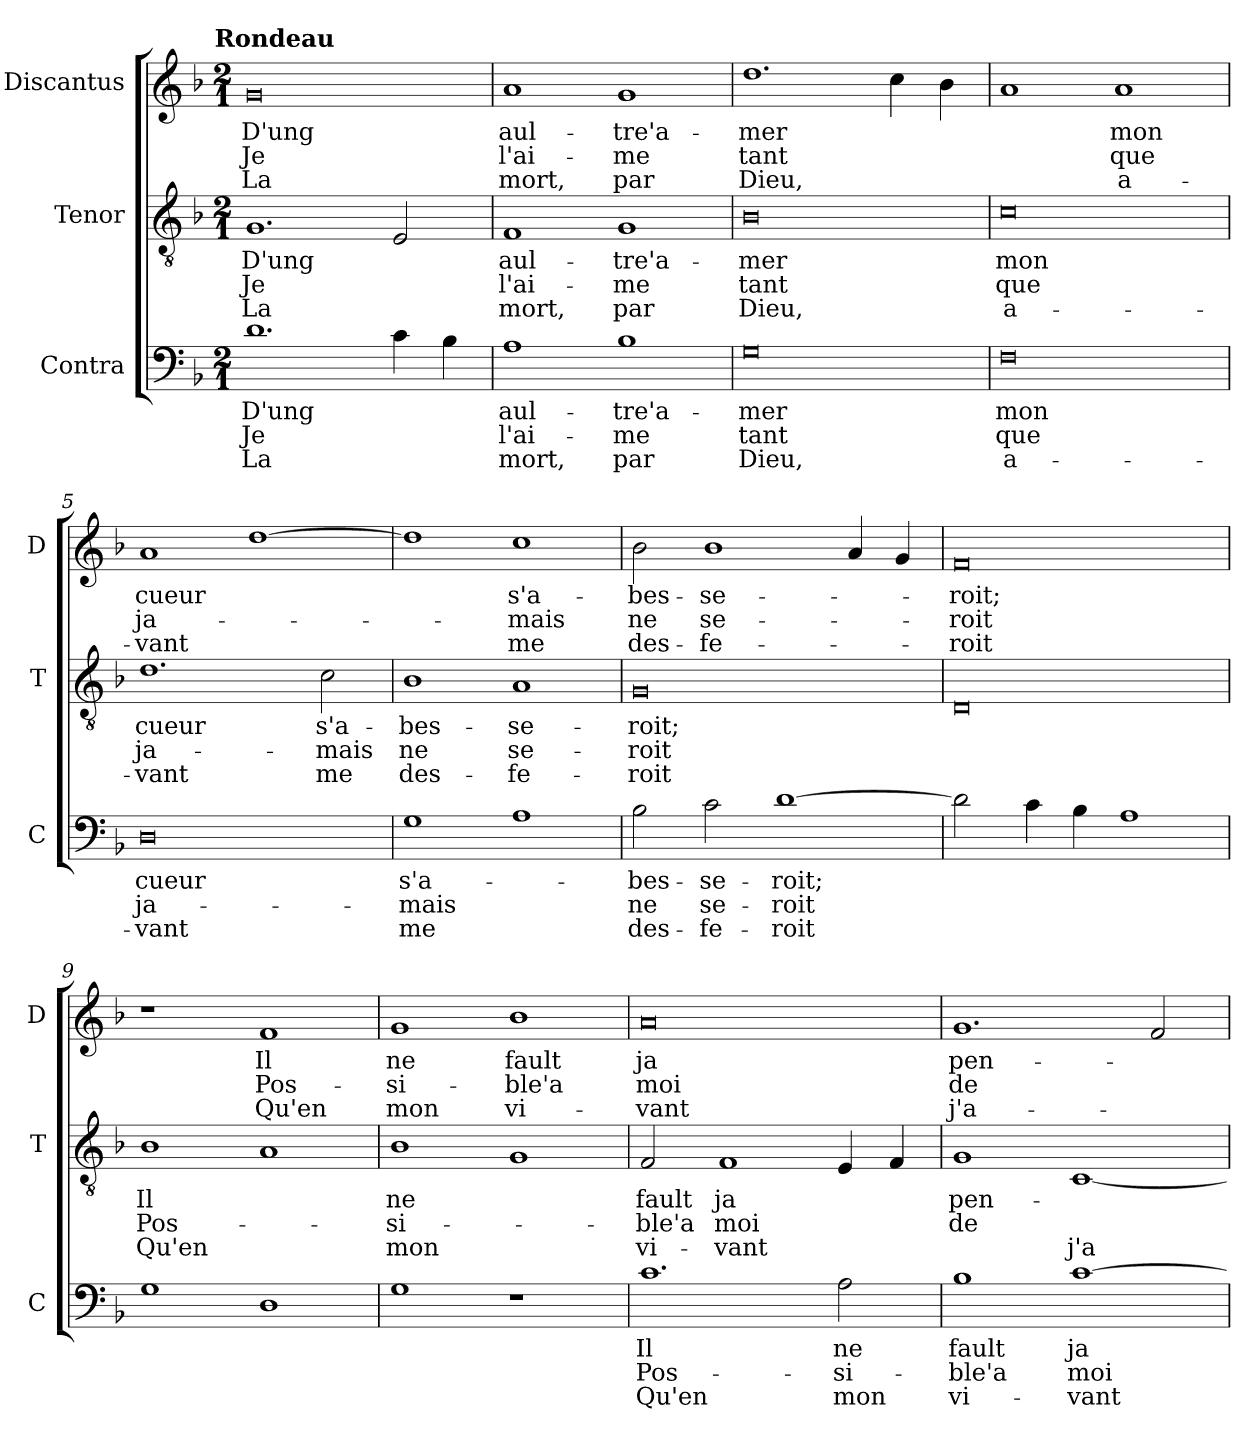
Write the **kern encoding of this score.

**kern	**text	**text	**text	**kern	**text	**text	**text	**kern	**text	**text	**text
*part3	*part3	*part3	*part3	*part2	*part2	*part2	*part2	*part1	*part1	*part1	*part1
*staff3	*staff3	*staff3	*staff3	*staff2	*staff2	*staff2	*staff2	*staff1	*staff1	*staff1	*staff1
*I"Contra	*	*	*	*I"Tenor	*	*	*	*I"Discantus	*	*	*
*I'C	*	*	*	*I'T	*	*	*	*I'D	*	*	*
*clefF4	*	*	*	*clefGv2	*	*	*	*clefG2	*	*	*
*k[b-]	*	*	*	*k[b-]	*	*	*	*k[b-]	*	*	*
!!LO:TX:omd:t=Rondeau
*M2/1	*	*	*	*M2/1	*	*	*	*M2/1	*	*	*
=1	=1	=1	=1	=1	=1	=1	=1	=1	=1	=1	=1
1.d	D'ung	Je	La	1.G	D'ung	Je	La	0g	D'ung	Je	La
4c\	.	.	.	2E/	.	.	.	.	.	.	.
4B-\	.	.	.	.	.	.	.	.	.	.	.
=2	=2	=2	=2	=2	=2	=2	=2	=2	=2	=2	=2
1A	aul-	l'ai-	mort,	1F	aul-	l'ai-	mort,	1a	aul-	l'ai-	mort,
1B-	-tre'a-	-me	par	1G	-tre'a-	-me	par	1g	-tre'a-	-me	par
=3	=3	=3	=3	=3	=3	=3	=3	=3	=3	=3	=3
0G	-mer	tant	Dieu,	0B-	-mer	tant	Dieu,	1.dd	-mer	tant	Dieu,
.	.	.	.	.	.	.	.	4cc\	.	.	.
.	.	.	.	.	.	.	.	4b-\	.	.	.
=4	=4	=4	=4	=4	=4	=4	=4	=4	=4	=4	=4
0F	mon	que	a-	0c	mon	que	a-	1a	.	.	.
.	.	.	.	.	.	.	.	1a	mon	que	a-
=5	=5	=5	=5	=5	=5	=5	=5	=5	=5	=5	=5
0D	cueur	ja-	-vant	1.d	cueur	ja-	-vant	1a	cueur	ja-	-vant
.	.	.	.	.	.	.	.	[1dd	.	.	.
.	.	.	.	2c\	s'a-	-mais	me	.	.	.	.
=6	=6	=6	=6	=6	=6	=6	=6	=6	=6	=6	=6
1G	s'a-	-mais	me	1B-	-bes-	ne	des-	1dd]	.	.	.
1A	.	.	.	1A	-se-	se-	-fe-	1cc	s'a-	-mais	me
=7	=7	=7	=7	=7	=7	=7	=7	=7	=7	=7	=7
2B-\	-bes-	ne	des-	0G	-roit;	-roit	-roit	2b-\	-bes-	ne	des-
2c\	-se-	se-	-fe-	.	.	.	.	1b-	-se-	se-	-fe-
[1d	-roit;	-roit	-roit	.	.	.	.	.	.	.	.
.	.	.	.	.	.	.	.	4a/	.	.	.
.	.	.	.	.	.	.	.	4g/	.	.	.
=8	=8	=8	=8	=8	=8	=8	=8	=8	=8	=8	=8
2d\]	.	.	.	0D	.	.	.	0f	-roit;	-roit	-roit
4c\	.	.	.	.	.	.	.	.	.	.	.
4B-\	.	.	.	.	.	.	.	.	.	.	.
1A	.	.	.	.	.	.	.	.	.	.	.
=9	=9	=9	=9	=9	=9	=9	=9	=9	=9	=9	=9
1G	.	.	.	1B-	Il	Pos-	Qu'en	1r	.	.	.
1D	.	.	.	1A	.	.	.	1f	Il	Pos-	Qu'en
=10	=10	=10	=10	=10	=10	=10	=10	=10	=10	=10	=10
1G	.	.	.	1B-	ne	-si-	mon	1g	ne	-si-	mon
1r	.	.	.	1G	.	.	.	1b-	fault	-ble'a	vi-
=11	=11	=11	=11	=11	=11	=11	=11	=11	=11	=11	=11
1.c	Il	Pos-	Qu'en	2F/	fault	-ble'a	vi-	0a	ja	moi	-vant
.	.	.	.	1F	ja	moi	-vant	.	.	.	.
2A\	ne	-si-	mon	4E/	.	.	.	.	.	.	.
.	.	.	.	4F/	.	.	.	.	.	.	.
=12	=12	=12	=12	=12	=12	=12	=12	=12	=12	=12	=12
1B-	fault	-ble'a	vi-	1G	pen-	de	.	1.g	pen-	de	j'a-
[1c	ja	moi	-vant	[1C	.	.	j'a-	.	.	.	.
.	.	.	.	.	.	.	.	2f/	.	.	.
=	=	=	=	=	=	=	=	=	=	=	=
*-	*-	*-	*-	*-	*-	*-	*-	*-	*-	*-	*-
